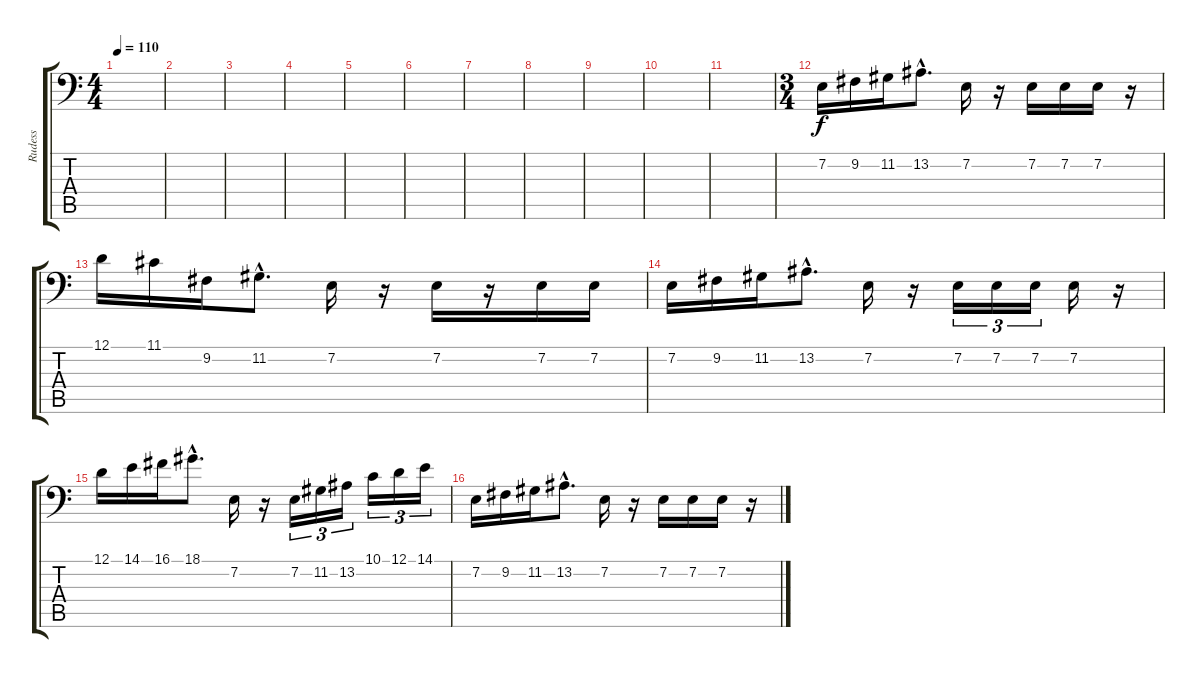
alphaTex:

\track ("Rudess" "Rudess") {instrument stringensemble1}
\staff {score tabs}
\tuning (D3 A2 F2 C2 G1 D1) {hide}
\ts (4 4)
\tempo 110
\clef f4
\ks c
|
|
|
|
|
|
|
|
|
|
|
\ts (3 4)
7.2.16{volume 11 instrument fx4atmosphere} 9.2.16 11.2.16 13.2{hac}.8{d} 7.2.16 r.16 7.2.16 7.2.16 7.2.16 r.16 |
12.1.16 11.1.16 9.2.16 11.2{hac}.8{d} 7.2.16 r.16 7.2.16 r.16 7.2.16 7.2.16 |
7.2.16 9.2.16 11.2.16 13.2{hac}.8{d} 7.2.16 r.16 7.2.16{tu (3 2)} 7.2.16{tu (3 2)} 7.2.16{tu (3 2)} 7.2.16 r.16 |
12.1.16 14.1.16 16.1.16 18.1{hac}.8{d} 7.2.16 r.16 7.2.16{tu (3 2)} 11.2.16{tu (3 2)} 13.2.16{tu (3 2)} 10.1.16{tu (3 2)} 12.1.16{tu (3 2)} 14.1.16{tu (3 2)} |
7.2.16{volume 11 instrument fx4atmosphere} 9.2.16 11.2.16 13.2{hac}.8{d} 7.2.16 r.16 7.2.16 7.2.16 7.2.16 r.16
